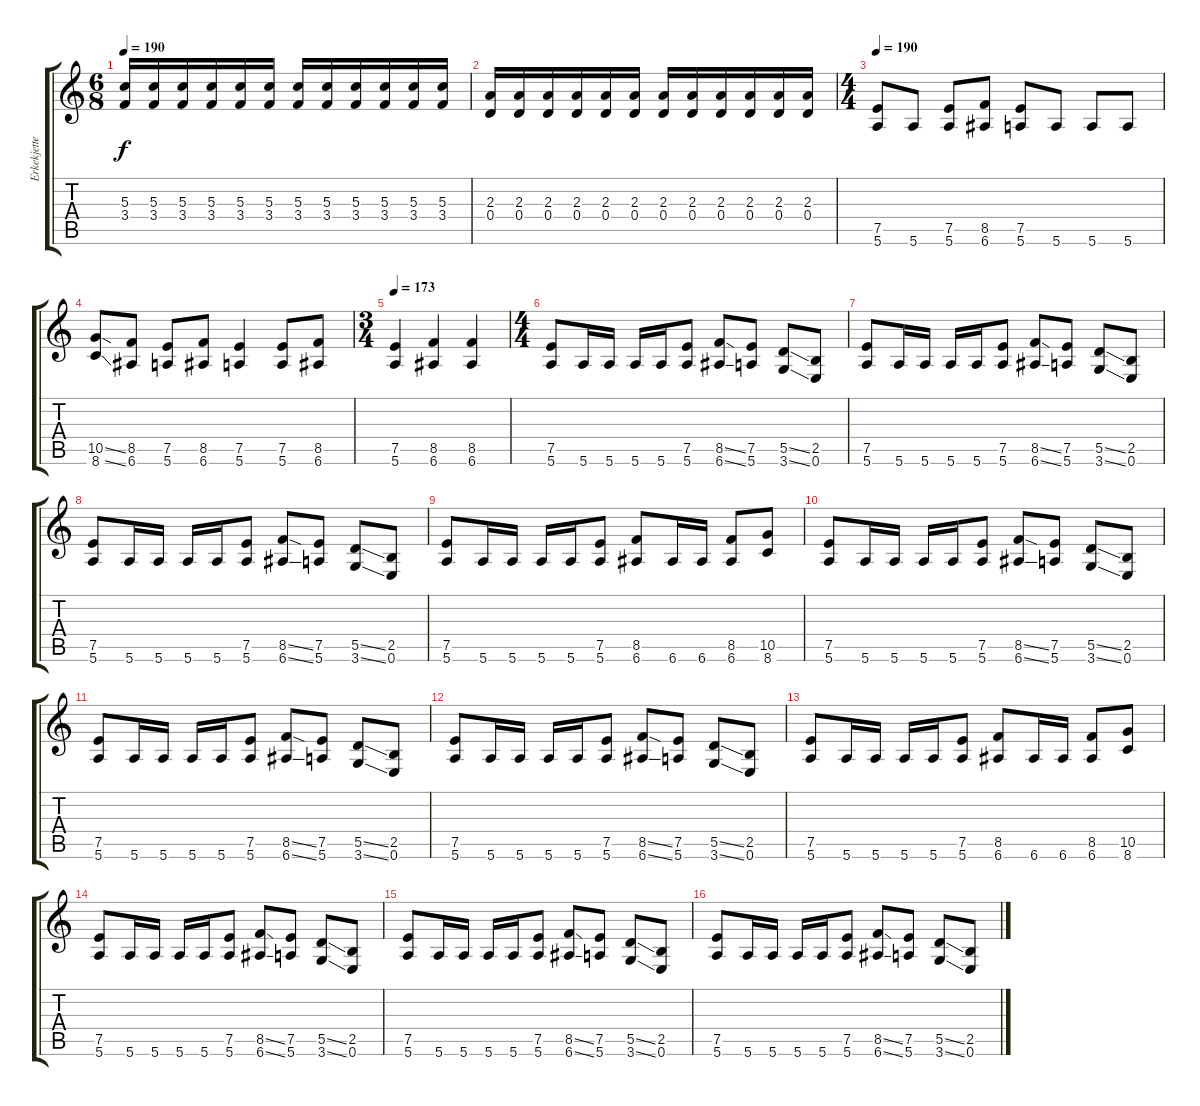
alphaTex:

\track ("Erkekjetter Silenoz" "Erkekjette") {instrument distortionguitar}
\staff {score tabs}
\tuning (E4 B3 G3 D3 A2 E2) {hide}
\ts (6 8)
\tempo 190
\clef g2
\ks c
(5.3 3.4).16{dy f} (5.3 3.4).16 (5.3 3.4).16 (5.3 3.4).16 (5.3 3.4).16 (5.3 3.4).16 (5.3 3.4).16 (5.3 3.4).16 (5.3 3.4).16 (5.3 3.4).16 (5.3 3.4).16 (5.3 3.4).16 |
(2.3 0.4).16 (2.3 0.4).16 (2.3 0.4).16 (2.3 0.4).16 (2.3 0.4).16 (2.3 0.4).16 (2.3 0.4).16 (2.3 0.4).16 (2.3 0.4).16 (2.3 0.4).16 (2.3 0.4).16 (2.3 0.4).16 |
\ts (4 4)
\tempo 190
(7.5 5.6).8 5.6.8 (7.5 5.6).8 (8.5 6.6).8 (7.5 5.6).8 5.6.8 5.6.8 5.6.8 |
(10.5{ss} 8.6{ss}).8 (8.5 6.6).8 (7.5 5.6).8 (8.5 6.6).8 (7.5 5.6).4 (7.5 5.6).8 (8.5 6.6).8 |
\ts (3 4)
\tempo 173
(7.5 5.6).4 (8.5 6.6).4 (8.5 6.6).4 |
\ts (4 4)
(7.5 5.6).8 5.6.16 5.6.16 5.6.16 5.6.16 (7.5 5.6).8 (8.5{ss} 6.6{ss}).8 (7.5 5.6).8 (5.5{ss} 3.6{ss}).8 (2.5 0.6).8 |
(7.5 5.6).8 5.6.16 5.6.16 5.6.16 5.6.16 (7.5 5.6).8 (8.5{ss} 6.6{ss}).8 (7.5 5.6).8 (5.5{ss} 3.6{ss}).8 (2.5 0.6).8 |
(7.5 5.6).8 5.6.16 5.6.16 5.6.16 5.6.16 (7.5 5.6).8 (8.5{ss} 6.6{ss}).8 (7.5 5.6).8 (5.5{ss} 3.6{ss}).8 (2.5 0.6).8 |
(7.5 5.6).8 5.6.16 5.6.16 5.6.16 5.6.16 (7.5 5.6).8 (8.5 6.6).8 6.6.16 6.6.16 (8.5 6.6).8 (10.5 8.6).8 |
(7.5 5.6).8 5.6.16 5.6.16 5.6.16 5.6.16 (7.5 5.6).8 (8.5{ss} 6.6{ss}).8 (7.5 5.6).8 (5.5{ss} 3.6{ss}).8 (2.5 0.6).8 |
(7.5 5.6).8 5.6.16 5.6.16 5.6.16 5.6.16 (7.5 5.6).8 (8.5{ss} 6.6{ss}).8 (7.5 5.6).8 (5.5{ss} 3.6{ss}).8 (2.5 0.6).8 |
(7.5 5.6).8 5.6.16 5.6.16 5.6.16 5.6.16 (7.5 5.6).8 (8.5{ss} 6.6{ss}).8 (7.5 5.6).8 (5.5{ss} 3.6{ss}).8 (2.5 0.6).8 |
(7.5 5.6).8 5.6.16 5.6.16 5.6.16 5.6.16 (7.5 5.6).8 (8.5 6.6).8 6.6.16 6.6.16 (8.5 6.6).8 (10.5 8.6).8 |
(7.5 5.6).8 5.6.16 5.6.16 5.6.16 5.6.16 (7.5 5.6).8 (8.5{ss} 6.6{ss}).8 (7.5 5.6).8 (5.5{ss} 3.6{ss}).8 (2.5 0.6).8 |
(7.5 5.6).8 5.6.16 5.6.16 5.6.16 5.6.16 (7.5 5.6).8 (8.5{ss} 6.6{ss}).8 (7.5 5.6).8 (5.5{ss} 3.6{ss}).8 (2.5 0.6).8 |
(7.5 5.6).8 5.6.16 5.6.16 5.6.16 5.6.16 (7.5 5.6).8 (8.5{ss} 6.6{ss}).8 (7.5 5.6).8 (5.5{ss} 3.6{ss}).8 (2.5 0.6).8
